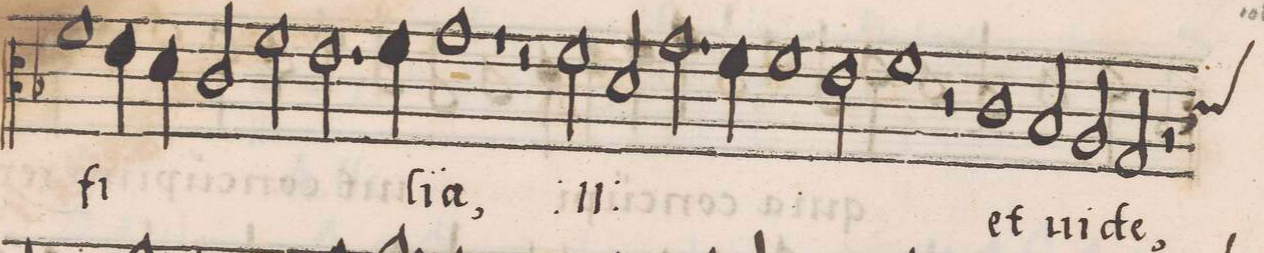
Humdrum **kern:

**kern	**text
*I"CANTVS	*
*clefC3	*
*k[b-]	*
*met(C|)	*
*M2/1	*
1f\	fi-
=47-	=47-
4e\	.
4d\	.
2c/	.
2f\	.
=48-	=48-
2.e\	.
4f\	-li-
1g	-a,
=49-	=49-
1r	.
2r	.
*	*ij
2f\	au-
=50-	=50-
2d/	-di
2.g\	fi-
4f\	.
1f\	.
=51-	=51-
2e\	-li-
1f	-a,
*	*Xij
=52-	=52-
2r	.
1c	et
2B-/	.
=53-	=53-
2A/	ui-
2G/	-de,
*custos:d	*
2r	.
*	*ij
*-	*-
